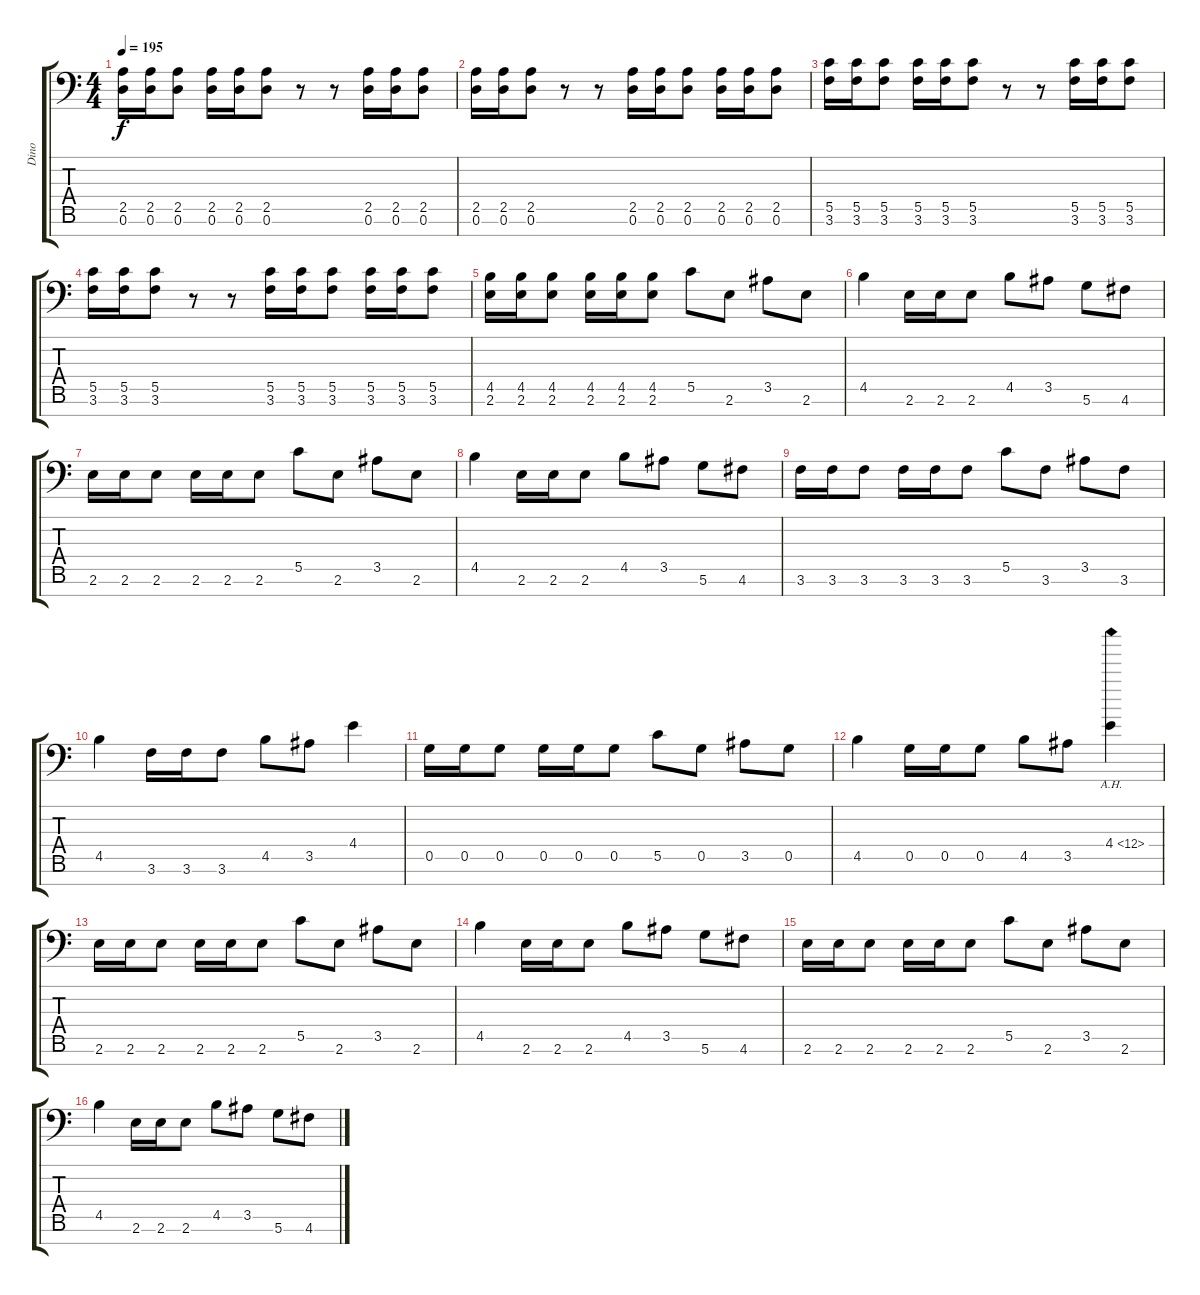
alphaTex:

\track ("Dino" "Dino") {instrument distortionguitar}
\staff {score tabs}
\tuning (D4 A3 F3 C3 G2 D2 A1) {hide}
\ts (4 4)
\tempo 195
\clef f4
\ks c
(2.5 0.6).16{dy f} (2.5 0.6).16 (2.5 0.6).8 (2.5 0.6).16 (2.5 0.6).16 (2.5 0.6).8 r.8 r.8 (2.5 0.6).16 (2.5 0.6).16 (2.5 0.6).8 |
(2.5 0.6).16 (2.5 0.6).16 (2.5 0.6).8 r.8 r.8 (2.5 0.6).16 (2.5 0.6).16 (2.5 0.6).8 (2.5 0.6).16 (2.5 0.6).16 (2.5 0.6).8 |
(5.5 3.6).16 (5.5 3.6).16 (5.5 3.6).8 (5.5 3.6).16 (5.5 3.6).16 (5.5 3.6).8 r.8 r.8 (5.5 3.6).16 (5.5 3.6).16 (5.5 3.6).8 |
(5.5 3.6).16 (5.5 3.6).16 (5.5 3.6).8 r.8 r.8 (5.5 3.6).16 (5.5 3.6).16 (5.5 3.6).8 (5.5 3.6).16 (5.5 3.6).16 (5.5 3.6).8 |
(4.5 2.6).16 (4.5 2.6).16 (4.5 2.6).8 (4.5 2.6).16 (4.5 2.6).16 (4.5 2.6).8 5.5.8 2.6.8 3.5.8 2.6.8 |
4.5.4 2.6.16 2.6.16 2.6.8 4.5.8 3.5.8 5.6.8 4.6.8 |
2.6.16 2.6.16 2.6.8 2.6.16 2.6.16 2.6.8 5.5.8 2.6.8 3.5.8 2.6.8 |
4.5.4 2.6.16 2.6.16 2.6.8 4.5.8 3.5.8 5.6.8 4.6.8 |
3.6.16 3.6.16 3.6.8 3.6.16 3.6.16 3.6.8 5.5.8 3.6.8 3.5.8 3.6.8 |
4.5.4 3.6.16 3.6.16 3.6.8 4.5.8 3.5.8 4.4.4 |
0.5.16 0.5.16 0.5.8 0.5.16 0.5.16 0.5.8 5.5.8 0.5.8 3.5.8 0.5.8 |
4.5.4 0.5.16 0.5.16 0.5.8 4.5.8 3.5.8 4.4{ah 8}.4 |
2.6.16 2.6.16 2.6.8 2.6.16 2.6.16 2.6.8 5.5.8 2.6.8 3.5.8 2.6.8 |
4.5.4 2.6.16 2.6.16 2.6.8 4.5.8 3.5.8 5.6.8 4.6.8 |
2.6.16 2.6.16 2.6.8 2.6.16 2.6.16 2.6.8 5.5.8 2.6.8 3.5.8 2.6.8 |
4.5.4 2.6.16 2.6.16 2.6.8 4.5.8 3.5.8 5.6.8 4.6.8
